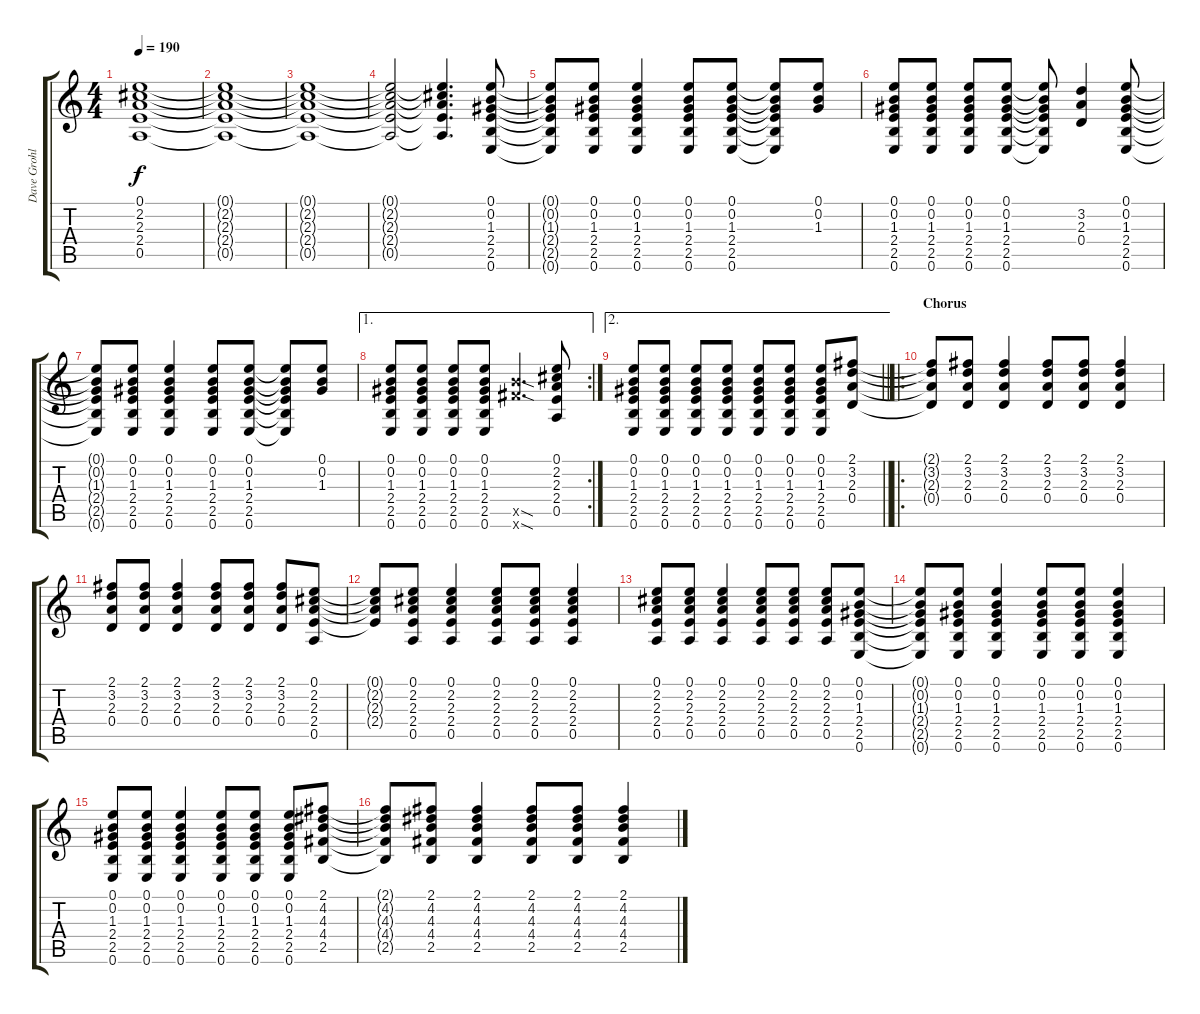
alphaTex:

\track ("Dave Grohl (Rhythm)" "Dave Grohl") {instrument distortionguitar}
\staff {score tabs}
\tuning (E4 B3 G3 D3 A2 E2) {hide}
\ts (4 4)
\tempo 190
\clef g2
\ks c
(0.1{t} 2.2{t} 2.3{t} 2.4{t} 0.5{t}).1{dy f} |
(0.1{t} 2.2{t} 2.3{t} 2.4{t} 0.5{t}).1 |
(0.1{t} 2.2{t} 2.3{t} 2.4{t} 0.5{t}).1 |
(0.1{t} 2.2{t} 2.3{t} 2.4{t} 0.5{t}).2 (0.1{t} 2.2{t} 2.3{t} 2.4{t} 0.5{t}).4{d} (0.1 0.2 1.3 2.4 2.5 0.6).8 |
(0.1{t} 0.2{t} 1.3{t} 2.4{t} 2.5{t} 0.6{t}).8 (0.1 0.2 1.3 2.4 2.5 0.6).8 (0.1 0.2 1.3 2.4 2.5 0.6).4 (0.1 0.2 1.3 2.4 2.5 0.6).8 (0.1 0.2 1.3 2.4 2.5 0.6).8 (0.1{t} 0.2{t} 1.3{t} 2.4{t} 2.5{t} 0.6{t}).8 (0.1 0.2 1.3).8 |
(0.1 0.2 1.3 2.4 2.5 0.6).8 (0.1 0.2 1.3 2.4 2.5 0.6).8 (0.1 0.2 1.3 2.4 2.5 0.6).8 (0.1 0.2 1.3 2.4 2.5 0.6).8 (0.1{t} 0.2{t} 1.3{t} 2.4{t} 2.5{t} 0.6{t}).8 (3.2 2.3 0.4).4 (0.1 0.2 1.3 2.4 2.5 0.6).8 |
(0.1{t} 0.2{t} 1.3{t} 2.4{t} 2.5{t} 0.6{t}).8 (0.1 0.2 1.3 2.4 2.5 0.6).8 (0.1 0.2 1.3 2.4 2.5 0.6).4 (0.1 0.2 1.3 2.4 2.5 0.6).8 (0.1 0.2 1.3 2.4 2.5 0.6).8 (0.1{t} 0.2{t} 1.3{t} 2.4{t} 2.5{t} 0.6{t}).8 (0.1 0.2 1.3).8 |
\ae 1
\rc 2
(0.1 0.2 1.3 2.4 2.5 0.6).8 (0.1 0.2 1.3 2.4 2.5 0.6).8 (0.1 0.2 1.3 2.4 2.5 0.6).8 (0.1 0.2 1.3 2.4 2.5 0.6).8 (14.5{sod x} 14.6{sod x}).4{d} (0.1 2.2 2.3 2.4 0.5).8 |
\ae 2
\barLineRight lightlight
(0.1 0.2 1.3 2.4 2.5 0.6).8 (0.1 0.2 1.3 2.4 2.5 0.6).8 (0.1 0.2 1.3 2.4 2.5 0.6).8 (0.1 0.2 1.3 2.4 2.5 0.6).8 (0.1 0.2 1.3 2.4 2.5 0.6).8 (0.1 0.2 1.3 2.4 2.5 0.6).8 (0.1 0.2 1.3 2.4 2.5 0.6).8 (2.1 3.2 2.3 0.4).8 |
\ro
\section ("" "Chorus")
(2.1{t} 3.2{t} 2.3{t} 0.4{t}).8 (2.1 3.2 2.3 0.4).8 (2.1 3.2 2.3 0.4).4 (2.1 3.2 2.3 0.4).8 (2.1 3.2 2.3 0.4).8 (2.1 3.2 2.3 0.4).4 |
(2.1 3.2 2.3 0.4).8 (2.1 3.2 2.3 0.4).8 (2.1 3.2 2.3 0.4).4 (2.1 3.2 2.3 0.4).8 (2.1 3.2 2.3 0.4).8 (2.1 3.2 2.3 0.4).8 (0.1 2.2 2.3 2.4 0.5).8 |
(0.1{t} 2.2{t} 2.3{t} 2.4{t}).8 (0.1 2.2 2.3 2.4 0.5).8 (0.1 2.2 2.3 2.4 0.5).4 (0.1 2.2 2.3 2.4 0.5).8 (0.1 2.2 2.3 2.4 0.5).8 (0.1 2.2 2.3 2.4 0.5).4 |
(0.1 2.2 2.3 2.4 0.5).8 (0.1 2.2 2.3 2.4 0.5).8 (0.1 2.2 2.3 2.4 0.5).4 (0.1 2.2 2.3 2.4 0.5).8 (0.1 2.2 2.3 2.4 0.5).8 (0.1 2.2 2.3 2.4 0.5).8 (0.1 0.2 1.3 2.4 2.5 0.6).8 |
(0.1{t} 0.2{t} 1.3{t} 2.4{t} 2.5{t} 0.6{t}).8 (0.1 0.2 1.3 2.4 2.5 0.6).8 (0.1 0.2 1.3 2.4 2.5 0.6).4 (0.1 0.2 1.3 2.4 2.5 0.6).8 (0.1 0.2 1.3 2.4 2.5 0.6).8 (0.1 0.2 1.3 2.4 2.5 0.6).4 |
(0.1 0.2 1.3 2.4 2.5 0.6).8 (0.1 0.2 1.3 2.4 2.5 0.6).8 (0.1 0.2 1.3 2.4 2.5 0.6).4 (0.1 0.2 1.3 2.4 2.5 0.6).8 (0.1 0.2 1.3 2.4 2.5 0.6).8 (0.1 0.2 1.3 2.4 2.5 0.6).8 (2.1 4.2 4.3 4.4 2.5).8 |
(2.1{t} 4.2{t} 4.3{t} 4.4{t} 2.5{t}).8 (2.1 4.2 4.3 4.4 2.5).8 (2.1 4.2 4.3 4.4 2.5).4 (2.1 4.2 4.3 4.4 2.5).8 (2.1 4.2 4.3 4.4 2.5).8 (2.1 4.2 4.3 4.4 2.5).4
